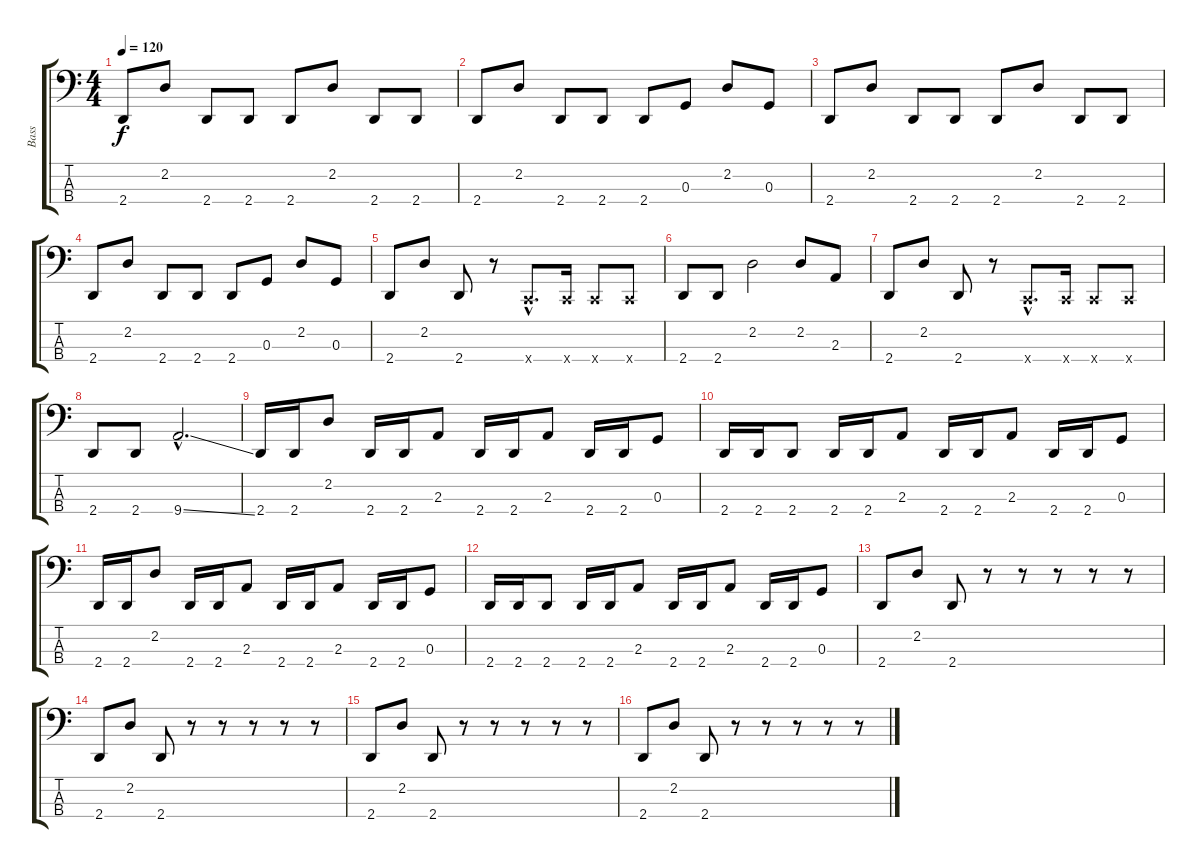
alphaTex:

\track ("Bass" "Bass") {instrument electricbassfinger}
\staff {score tabs}
\tuning (F2 C2 G1 C1) {hide}
\ts (4 4)
\tempo 120
\clef f4
\ks c
2.4.8{dy f} 2.2.8 2.4.8 2.4.8 2.4.8 2.2.8 2.4.8 2.4.8 |
2.4.8 2.2.8 2.4.8 2.4.8 2.4.8 0.3.8 2.2.8 0.3.8 |
2.4.8 2.2.8 2.4.8 2.4.8 2.4.8 2.2.8 2.4.8 2.4.8 |
2.4.8 2.2.8 2.4.8 2.4.8 2.4.8 0.3.8 2.2.8 0.3.8 |
2.4.8 2.2.8 2.4.8 r.8 0.4{hac x}.8{d} 0.4{x}.16 0.4{x}.8 0.4{x}.8 |
2.4.8 2.4.8 2.2.2 2.2.8 2.3.8 |
2.4.8 2.2.8 2.4.8 r.8 0.4{hac x}.8{d} 0.4{x}.16 0.4{x}.8 0.4{x}.8 |
2.4.8 2.4.8 9.4{ss hac}.2{d} |
2.4.16 2.4.16 2.2.8 2.4.16 2.4.16 2.3.8 2.4.16 2.4.16 2.3.8 2.4.16 2.4.16 0.3.8 |
2.4.16 2.4.16 2.4.8 2.4.16 2.4.16 2.3.8 2.4.16 2.4.16 2.3.8 2.4.16 2.4.16 0.3.8 |
2.4.16 2.4.16 2.2.8 2.4.16 2.4.16 2.3.8 2.4.16 2.4.16 2.3.8 2.4.16 2.4.16 0.3.8 |
2.4.16 2.4.16 2.4.8 2.4.16 2.4.16 2.3.8 2.4.16 2.4.16 2.3.8 2.4.16 2.4.16 0.3.8 |
2.4.8 2.2.8 2.4.8 r.8 r.8 r.8 r.8 r.8 |
2.4.8 2.2.8 2.4.8 r.8 r.8 r.8 r.8 r.8 |
2.4.8 2.2.8 2.4.8 r.8 r.8 r.8 r.8 r.8 |
2.4.8 2.2.8 2.4.8 r.8 r.8 r.8 r.8 r.8
